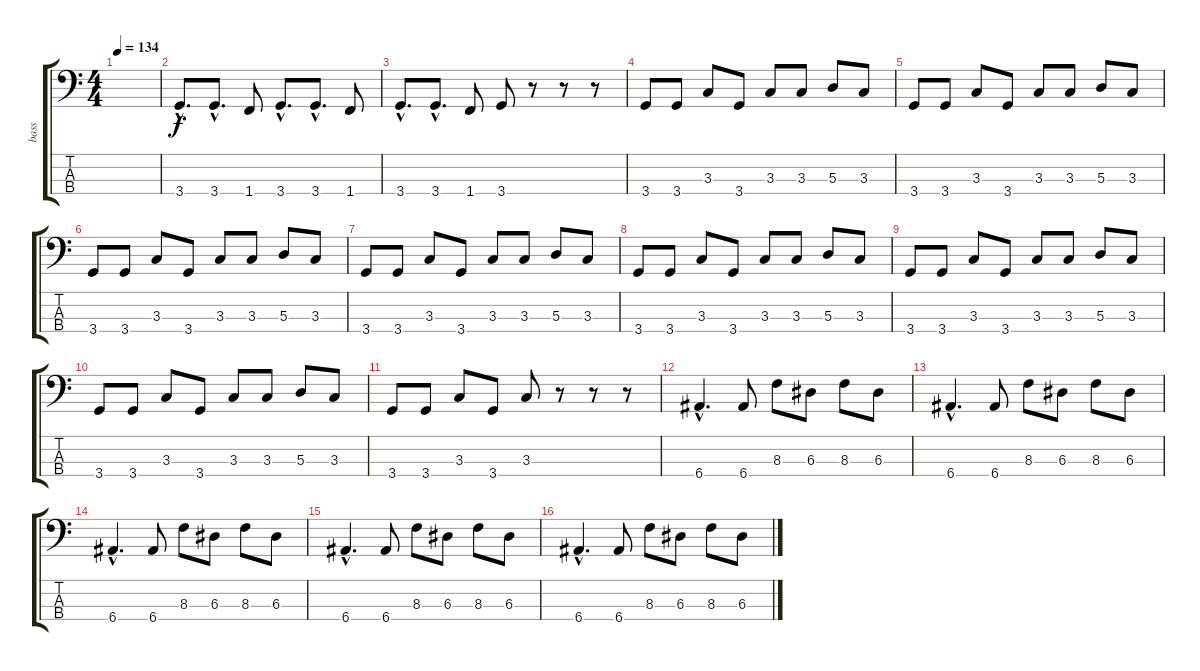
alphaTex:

\track ("bass" "bass") {instrument electricbasspick}
\staff {score tabs}
\tuning (G2 D2 A1 E1) {hide}
\ts (4 4)
\tempo 134
\clef f4
\ks c
|
3.4{hac}.8{d} 3.4{hac}.8{d} 1.4.8 3.4{hac}.8{d} 3.4{hac}.8{d} 1.4.8 |
3.4{hac}.8{d} 3.4{hac}.8{d} 1.4.8 3.4.8 r.8 r.8 r.8 |
3.4.8 3.4.8 3.3.8 3.4.8 3.3.8 3.3.8 5.3.8 3.3.8 |
3.4.8 3.4.8 3.3.8 3.4.8 3.3.8 3.3.8 5.3.8 3.3.8 |
3.4.8 3.4.8 3.3.8 3.4.8 3.3.8 3.3.8 5.3.8 3.3.8 |
3.4.8 3.4.8 3.3.8 3.4.8 3.3.8 3.3.8 5.3.8 3.3.8 |
3.4.8 3.4.8 3.3.8 3.4.8 3.3.8 3.3.8 5.3.8 3.3.8 |
3.4.8 3.4.8 3.3.8 3.4.8 3.3.8 3.3.8 5.3.8 3.3.8 |
3.4.8 3.4.8 3.3.8 3.4.8 3.3.8 3.3.8 5.3.8 3.3.8 |
3.4.8 3.4.8 3.3.8 3.4.8 3.3.8 r.8 r.8 r.8 |
6.4{hac}.4{d} 6.4.8 8.3.8 6.3.8 8.3.8 6.3.8 |
6.4{hac}.4{d} 6.4.8 8.3.8 6.3.8 8.3.8 6.3.8 |
6.4{hac}.4{d} 6.4.8 8.3.8 6.3.8 8.3.8 6.3.8 |
6.4{hac}.4{d} 6.4.8 8.3.8 6.3.8 8.3.8 6.3.8 |
6.4{hac}.4{d} 6.4.8 8.3.8 6.3.8 8.3.8 6.3.8
